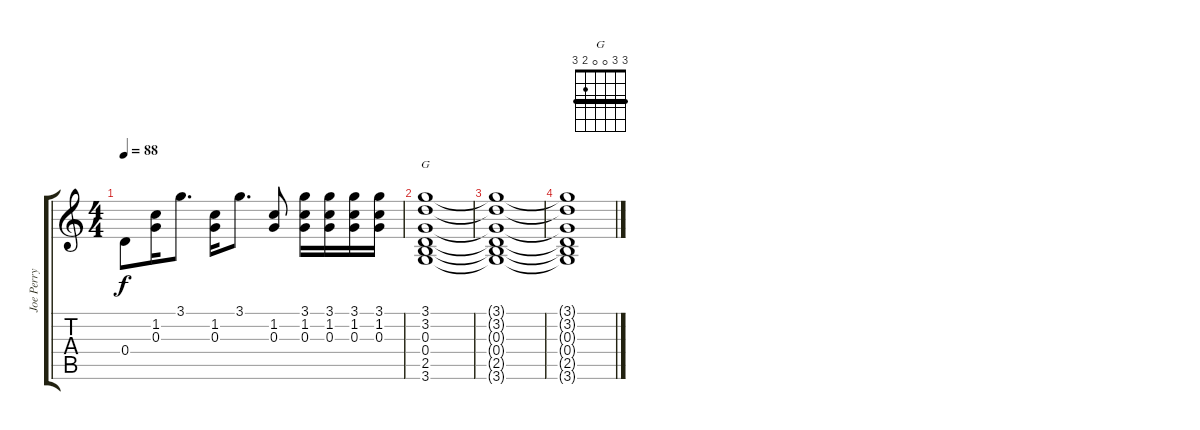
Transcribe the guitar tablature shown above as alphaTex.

\track ("Joe Perry (Gtr. 1)" "Joe Perry ") {instrument distortionguitar}
\staff {score tabs}
\tuning (E4 B3 G3 D3 A2 E2) {hide}
\chord ("G" 3 3 0 0 2 3) {barre 3}
\ts (4 4)
\tempo 88
\clef g2
\ks c
0.4.8{dy f} (1.2 0.3).16 3.1.8{d} (1.2 0.3).16 3.1.8{d} (1.2 0.3).8 (3.1 1.2 0.3).16 (3.1 1.2 0.3).16 (3.1 1.2 0.3).16 (3.1 1.2 0.3).16 |
(3.1 3.2 0.3 0.4 2.5 3.6).1{ch "G"} |
(3.1{t} 3.2{t} 0.3{t} 0.4{t} 2.5{t} 3.6{t}).1 |
(3.1{t} 3.2{t} 0.3{t} 0.4{t} 2.5{t} 3.6{t}).1
